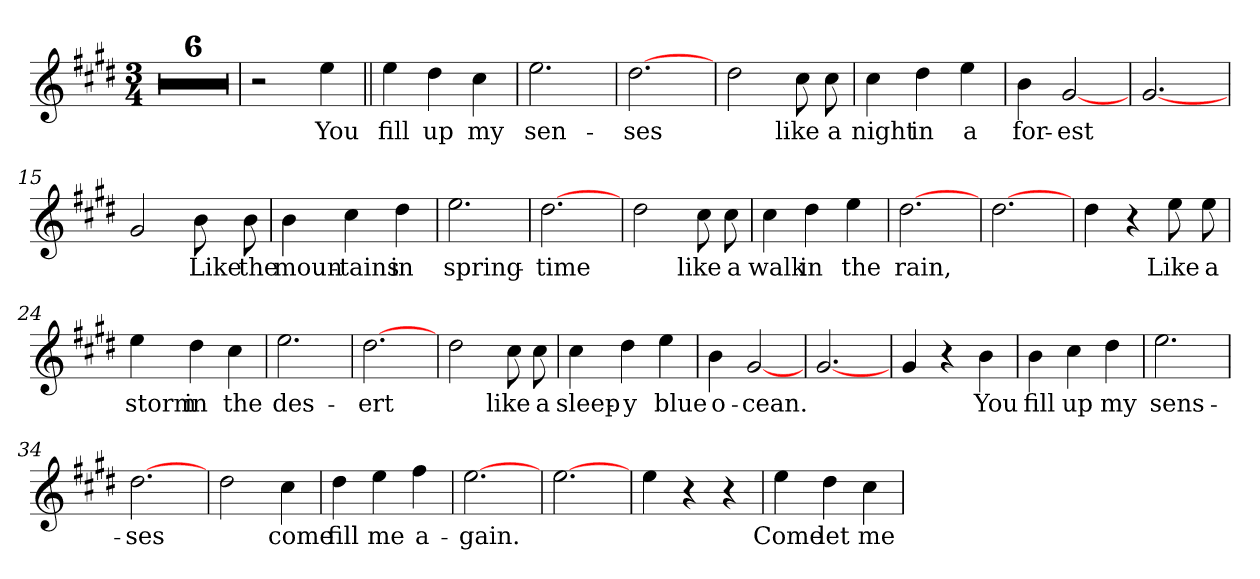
**kern	**text
*part1	*part1
*staff1	*staff1
*clefG2	*
*k[f#c#g#d#]	*
*E:	*
*M3/4	*
=1	=1
2.r	.
=2	=2
2.r	.
=3	=3
2.r	.
=4	=4
2.r	.
!!LO:LB:g=z
=5	=5
2.r	.
=6	=6
2.r	.
=7	=7
2r	.
4ee	-You
=8||	=8||
4ee	-fill
4dd#	-up
4cc#	-my
!!LO:LB:g=z
=9	=9
2.ee	-sen-
=10	=10
[2.dd#	-ses
=11	=11
2dd#	.
8cc#L	-like
8cc#	-a
=12	=12
4cc#	-night
4dd#	-in
4ee	-a
!!LO:LB:g=z
=13	=13
4b	-for-
[2g#	-est
=14	=14
[2.g#	.
=15	=15
2g#	.
8bL	-Like
8b	-the
=16	=16
4b	-moun-
4cc#	-tains
4dd#	-in
!!LO:LB:g=z
=17	=17
2.ee	-spring-
=18	=18
[2.dd#	-time
=19	=19
2dd#	.
8cc#L	-like
8cc#	-a
=20	=20
4cc#	-walk
4dd#	-in
4ee	-the
!!LO:LB:g=z
=21	=21
[2.dd#	-rain,
=22	=22
[2.dd#	.
=23	=23
4dd#	.
4r	.
8eeL	-Like
8ee	-a
=24	=24
4ee	-storm
4dd#	-in
4cc#	-the
!!LO:LB:g=z
=25	=25
2.ee	-des-
=26	=26
[2.dd#	-ert
=27	=27
2dd#	.
8cc#L	-like
8cc#	-a
=28	=28
4cc#	-sleep-
4dd#	-y
4ee	-blue
!!LO:LB:g=z
=29	=29
4b	-o-
[2g#	-cean.
=30	=30
[2.g#	.
=31	=31
4g#	.
4r	.
4b	-You
=32	=32
4b	-fill
4cc#	-up
4dd#	-my
!!LO:LB:g=z
=33	=33
2.ee	-sens-
=34	=34
[2.dd#	-ses
=35	=35
2dd#	.
4cc#	-come
=36	=36
4dd#	-fill
4ee	-me
4ff#	-a-
!!LO:LB:g=z
=37	=37
[2.ee	-gain.
=38	=38
[2.ee	.
=39	=39
4ee	.
4r	.
4r	.
=40	=40
4ee	-Come
4dd#	-let
4cc#	-me
=	=
*-	*-
